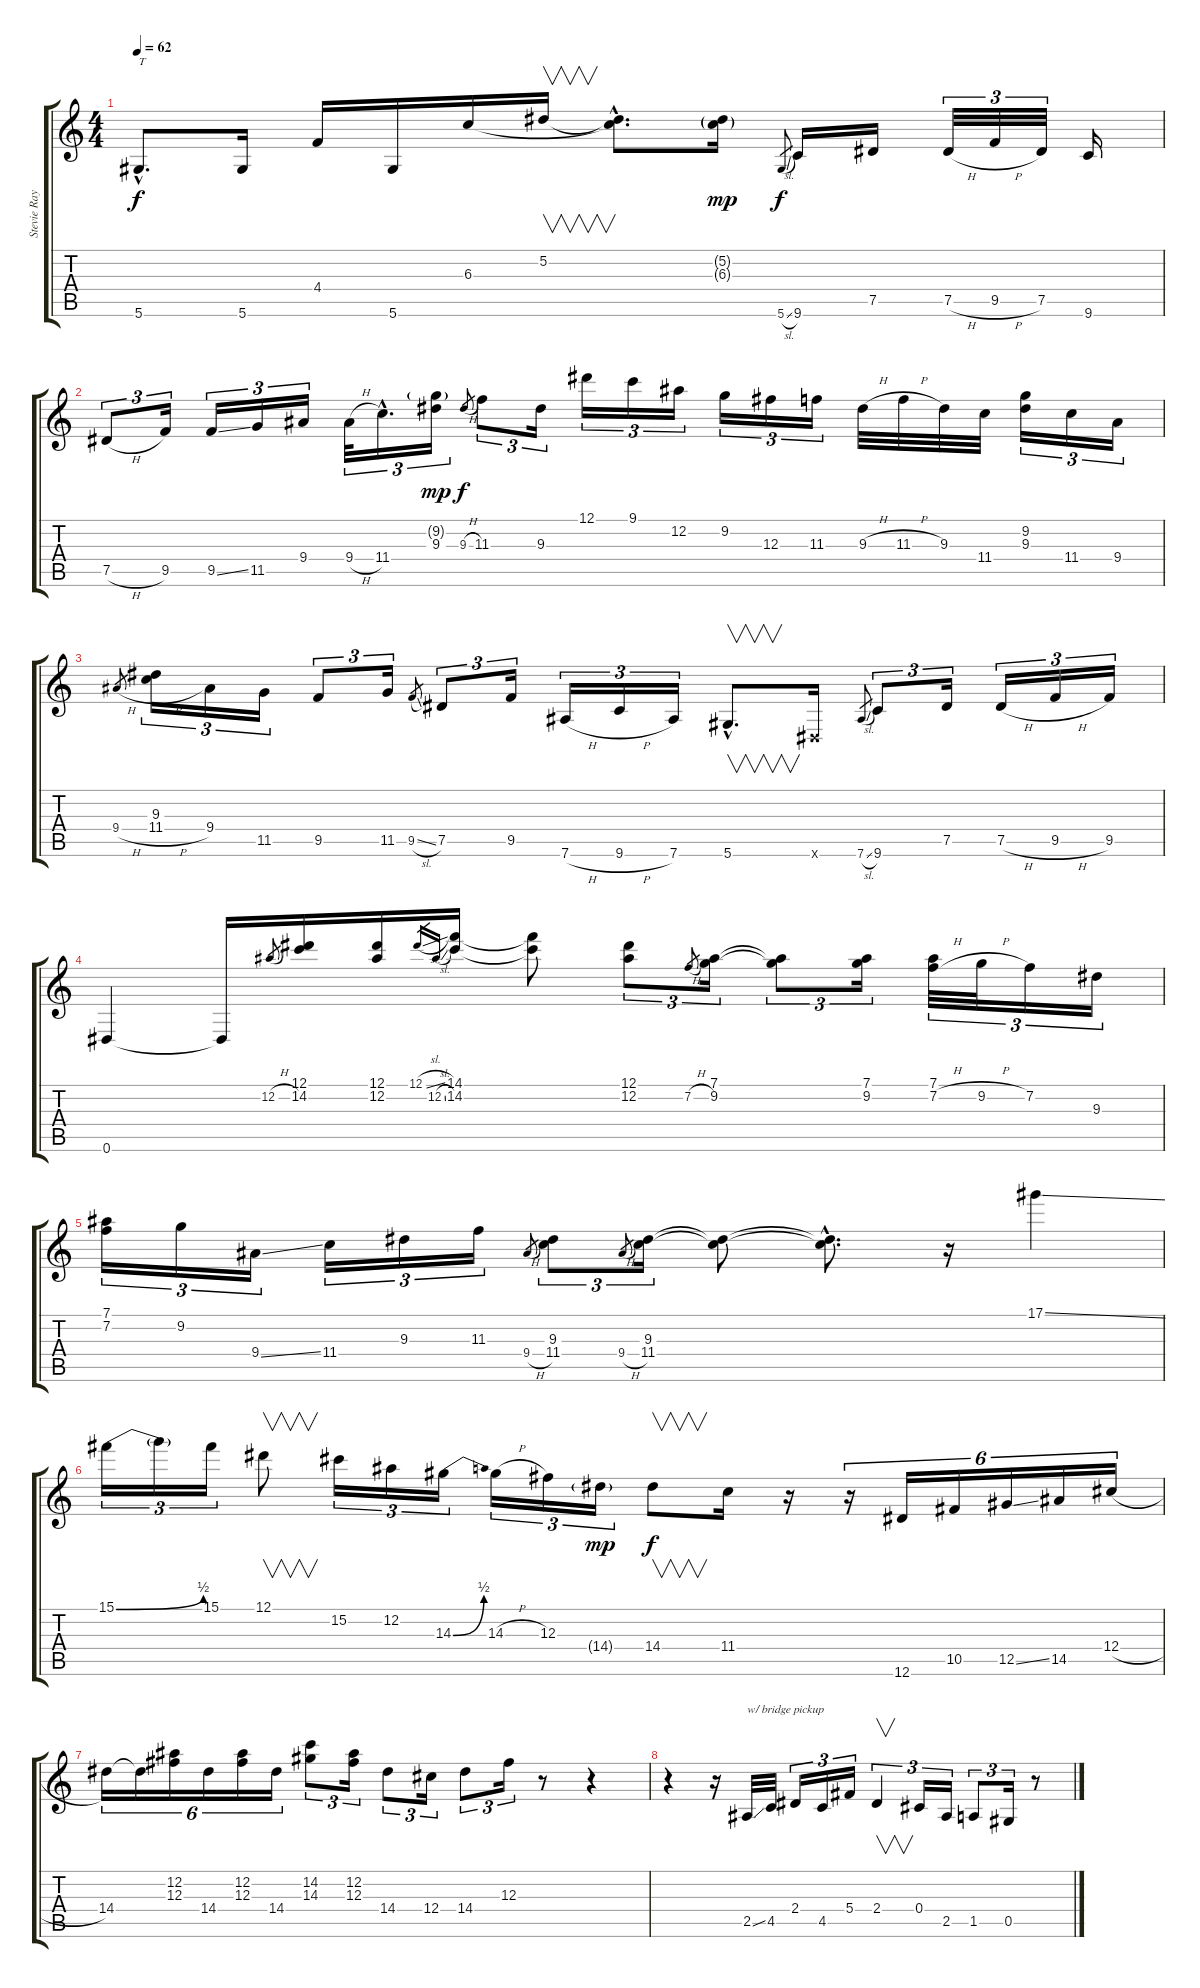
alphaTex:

\track ("Stevie Ray Vaughan" "Stevie Ray") {instrument acousticguitarnylon}
\staff {score tabs}
\tuning (Eb4 Bb3 Gb3 Db3 Ab2 Eb2) {hide}
\ts (4 4)
\tempo 62
\clef g2
\ks c
5.6{hac}.8{d txt "T" dy f} 5.6.16 4.4.16 5.6.16 6.3.16 5.2.16{v} (5.2{hac t} 6.3{hac t}).8{d} (5.2{g} 6.3{g}).16{dy mp} 5.6{sl}.8{gr dy f} 9.6.16 7.5.16 7.5{h}.32{tu (3 2)} 9.5{h}.32{tu (3 2)} 7.5.32{tu (3 2)} 9.6.16 |
7.5{h}.8{tu (3 2)} 9.5.16{tu (3 2)} 9.5{ss}.16{tu (3 2)} 11.5.16{tu (3 2)} 9.4.16{tu (3 2)} 9.4{h}.32{tu (3 2)} 11.4{hac}.16{d tu (3 2)} (9.2{g} 9.3).16{tu (3 2) dy mp} 9.3{h}.8{gr dy f} 11.3.8{tu (3 2)} 9.3.16{tu (3 2)} 12.1.16{tu (3 2)} 9.1.16{tu (3 2)} 12.2.16{tu (3 2)} 9.2.16{tu (3 2)} 12.3.16{tu (3 2)} 11.3.16{tu (3 2)} 9.3{h}.32 11.3{h}.32 9.3.32 11.4.32 (9.2 9.3).16{tu (3 2)} 11.4.16{tu (3 2)} 9.4.16{tu (3 2)} |
9.4{h}.8{gr} (9.3 11.4{h}).16{tu (3 2)} 9.4.16{tu (3 2)} 11.5.16{tu (3 2)} 9.5.8{tu (3 2)} 11.5.16{tu (3 2)} 9.5{sl}.8{gr} 7.5.8{tu (3 2)} 9.5.16{tu (3 2)} 7.6{h}.16{tu (3 2)} 9.6{h}.16{tu (3 2)} 7.6.16{tu (3 2)} 5.6{hac}.8{v d} 0.6{x}.16 7.6{sl}.8{gr} 9.6.8{tu (3 2)} 7.5.16{tu (3 2)} 7.5{h}.16{tu (3 2)} 9.5{h}.16{tu (3 2)} 9.5.16{tu (3 2)} |
0.6.4 0.6{t}.16 12.2{h}.8{gr} (12.1 14.2).16 (12.1 12.2).16 12.1{sl}.16{gr} 12.2{sl}.16{gr} (14.1 14.2).16 (14.1{t} 14.2{t}).8 (12.1 12.2).8{tu (3 2)} 7.2{h}.8{gr} (7.1 9.2).16{tu (3 2)} (7.1{t} 9.2{t}).8{tu (3 2)} (7.1 9.2).16{tu (3 2)} (7.1 7.2{h}).32{tu (3 2)} 9.2{h}.32{tu (3 2)} 7.2.16{tu (3 2)} 9.3.16{tu (3 2)} |
(7.1 7.2).16{tu (3 2)} 9.2.16{tu (3 2)} 9.4{ss}.16{tu (3 2)} 11.4.16{tu (3 2)} 9.3.16{tu (3 2)} 11.3.16{tu (3 2)} 9.4{h}.8{gr} (9.3 11.4).8{tu (3 2)} 9.4{h}.8{gr} (9.3 11.4).16{tu (3 2)} (9.3{t} 11.4{t}).8 (9.3{hac t} 11.4{hac t}).8{d} r.16 17.1{ss}.4 |
15.1{be (bend 0 0 60 2)}.16{tu (3 2)} 15.1{t}.16{tu (3 2)} 15.1.16{tu (3 2)} 12.1.8{v} 15.2.16{tu (3 2)} 12.2.16{tu (3 2)} 14.3{be (bend 0 0 60 2)}.16{tu (3 2)} 14.3{h}.16{tu (3 2)} 12.3.16{tu (3 2)} 14.4{g}.16{tu (3 2) dy mp} 14.4.8{v dy f} 11.4.16 r.16 r.16{tu (6 4)} 12.6.16{tu (6 4)} 10.5.16{tu (6 4)} 12.5{ss}.16{tu (6 4)} 14.5.16{tu (6 4)} 12.4{h}.16{tu (6 4)} |
14.4.16{tu (6 4)} 14.4{t}.16{tu (6 4)} (12.2 12.3).16{tu (6 4)} 14.4.16{tu (6 4)} (12.2 12.3).16{tu (6 4)} 14.4.16{tu (6 4)} (14.2 14.3).8{tu (3 2)} (12.2 12.3).16{tu (3 2)} 14.4.8{tu (3 2)} 12.4.16{tu (3 2)} 14.4.8{tu (3 2)} 12.3.16{tu (3 2)} r.8 r.4 |
r.4{instrument electricguitarclean} r.16 2.5{ss}.32{txt "w/ bridge pickup"} 4.5.32 2.4.16{tu (3 2)} 4.5.16{tu (3 2)} 5.4.16{tu (3 2)} 2.4.4{v tu (3 2)} 0.4.16{tu (3 2)} 2.5.16{tu (3 2)} 1.5.8{tu (3 2)} 0.5.16{tu (3 2)} r.8
